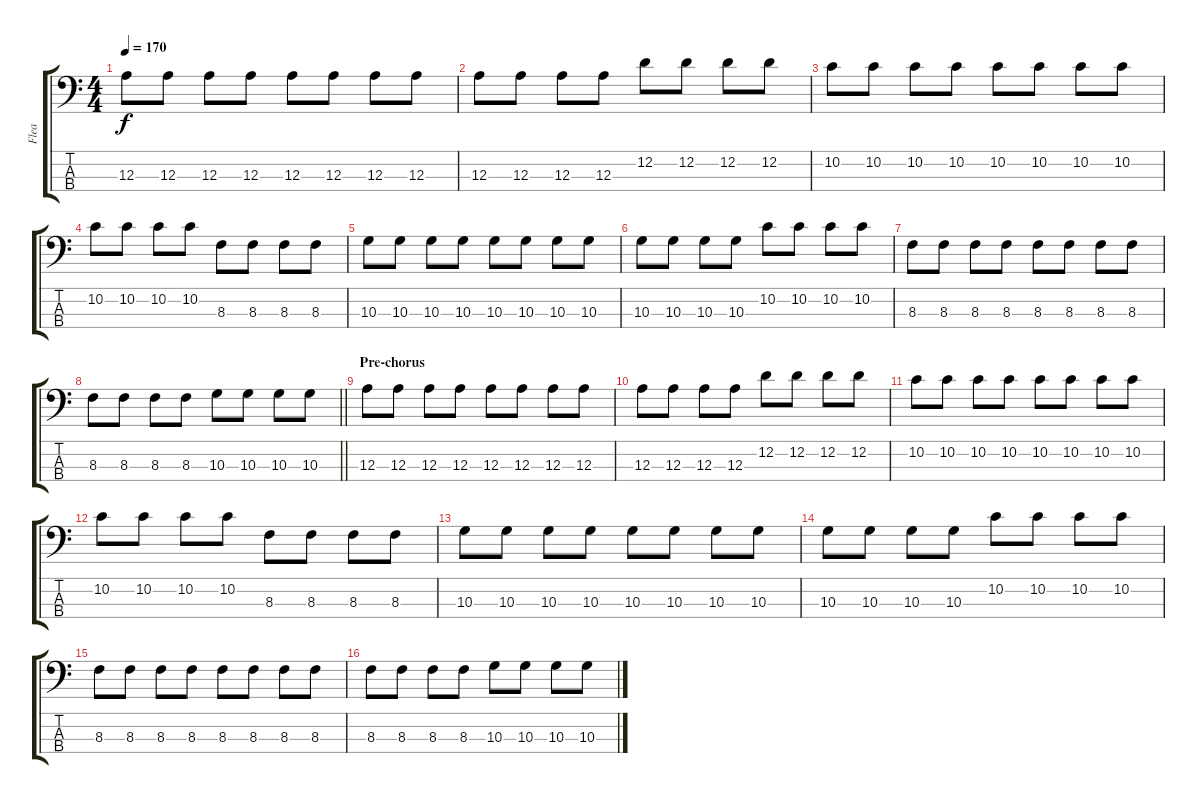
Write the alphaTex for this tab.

\track ("Flea" "Flea") {instrument electricbassfinger}
\staff {score tabs}
\tuning (G2 D2 A1 E1) {hide}
\ts (4 4)
\tempo 170
\clef f4
\ks c
12.3.8{dy f} 12.3.8 12.3.8 12.3.8 12.3.8 12.3.8 12.3.8 12.3.8 |
12.3.8 12.3.8 12.3.8 12.3.8 12.2.8 12.2.8 12.2.8 12.2.8 |
10.2.8 10.2.8 10.2.8 10.2.8 10.2.8 10.2.8 10.2.8 10.2.8 |
10.2.8 10.2.8 10.2.8 10.2.8 8.3.8 8.3.8 8.3.8 8.3.8 |
10.3.8 10.3.8 10.3.8 10.3.8 10.3.8 10.3.8 10.3.8 10.3.8 |
10.3.8 10.3.8 10.3.8 10.3.8 10.2.8 10.2.8 10.2.8 10.2.8 |
8.3.8 8.3.8 8.3.8 8.3.8 8.3.8 8.3.8 8.3.8 8.3.8 |
\barLineRight lightlight
8.3.8 8.3.8 8.3.8 8.3.8 10.3.8 10.3.8 10.3.8 10.3.8 |
\section ("" "Pre-chorus")
12.3.8 12.3.8 12.3.8 12.3.8 12.3.8 12.3.8 12.3.8 12.3.8 |
12.3.8 12.3.8 12.3.8 12.3.8 12.2.8 12.2.8 12.2.8 12.2.8 |
10.2.8 10.2.8 10.2.8 10.2.8 10.2.8 10.2.8 10.2.8 10.2.8 |
10.2.8 10.2.8 10.2.8 10.2.8 8.3.8 8.3.8 8.3.8 8.3.8 |
10.3.8 10.3.8 10.3.8 10.3.8 10.3.8 10.3.8 10.3.8 10.3.8 |
10.3.8 10.3.8 10.3.8 10.3.8 10.2.8 10.2.8 10.2.8 10.2.8 |
8.3.8 8.3.8 8.3.8 8.3.8 8.3.8 8.3.8 8.3.8 8.3.8 |
8.3.8 8.3.8 8.3.8 8.3.8 10.3.8 10.3.8 10.3.8 10.3.8
